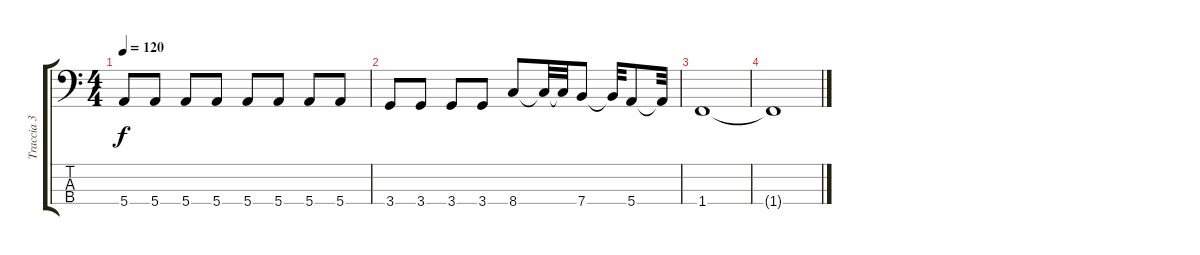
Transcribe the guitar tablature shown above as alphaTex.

\track ("Traccia 3" "Traccia 3") {instrument electricbasspick}
\staff {score tabs}
\tuning (G2 D2 A1 E1) {hide}
\ts (4 4)
\tempo 120
\clef f4
\ks c
5.4.8{dy f} 5.4.8 5.4.8 5.4.8 5.4.8 5.4.8 5.4.8 5.4.8 |
3.4.8 3.4.8 3.4.8 3.4.8 8.4.8 8.4{t}.32 8.4{t}.32 7.4.8 7.4{t}.32 5.4.8 5.4{t}.32 |
1.4.1 |
1.4{t}.1
